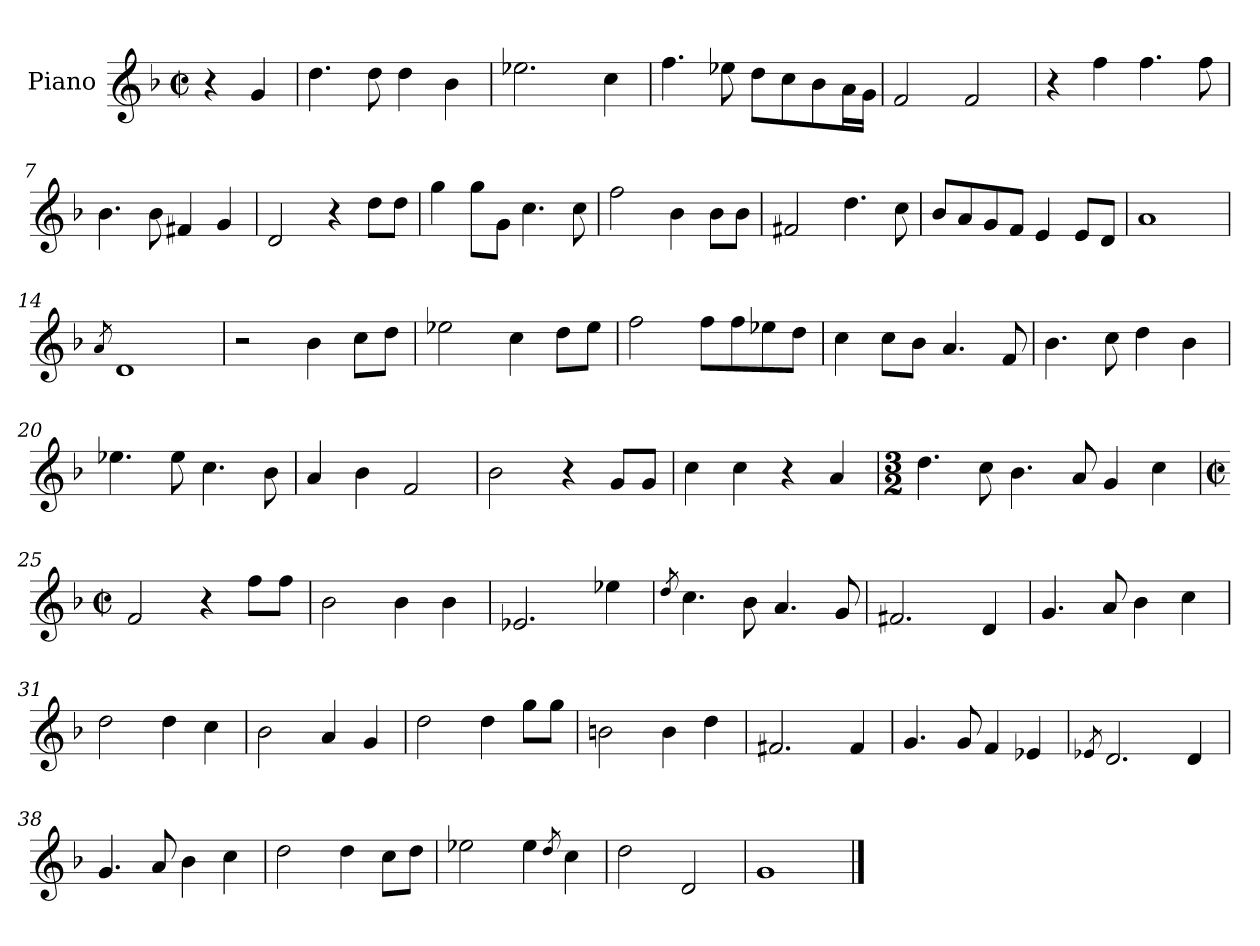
**kern
*part1
*staff1
*I"Piano
*I'Pno.
*clefG2
*k[b-]
*M2/2
*met(c|)
=1
4r
4g/
=2
4.dd\
8dd\
4dd\
4b-\
=3
2.ee-X\
4cc\
=4
4.ff\
8ee-X\
8dd\L
8cc\
8b-\
16a\L
16g\JJ
=5
2f/
2f/
=6
4r
4ff\
4.ff\
8ff\
=7
4.b-\
8b-\
4f#X/
4g/
=8
2d/
4r
8dd\L
8dd\J
!!LO:LB:g=z
=9
4gg\
8gg\L
8g\J
4.cc\
8cc\
=10
2ff\
4b-\
8b-\L
8b-\J
=11
2f#X/
4.dd\
8cc\
=12
8b-/L
8a/
8g/
8f/J
4e/
8e/L
8d/J
=13
1a
=14
8qa/
1d
=15
2r
4b-\
8cc\L
8dd\J
=16
2ee-X\
4cc\
8dd\L
8ee-\J
=17
2ff\
8ff\L
8ff\
8ee-X\
8dd\J
!!LO:LB:g=z
=18
4cc\
8cc\L
8b-\J
4.a/
8f/
=19
4.b-\
8cc\
4dd\
4b-\
=20
4.ee-X\
8ee-\
4.cc\
8b-\
=21
4a/
4b-\
2f/
=22
2b-\
4r
8g/L
8g/J
=23
4cc\
4cc\
4r
4a/
=24
*M3/2
4.dd\
8cc\
4.b-\
8a/
4g/
4cc\
!!LO:LB:g=z
=25
*M2/2
*met(c|)
2f/
4r
8ff\L
8ff\J
=26
2b-\
4b-\
4b-\
=27
2.e-X/
4ee-X\
=28
8qdd/
4.cc\
8b-\
4.a/
8g/
=29
2.f#X/
4d/
=30
4.g/
8a/
4b-\
4cc\
=31
2dd\
4dd\
4cc\
=32
2b-\
4a/
4g/
=33
2dd\
4dd\
8gg\L
8gg\J
!!LO:LB:g=z
=34
2bn\
4b\
4dd\
=35
2.f#X/
4f#/
=36
4.g/
8g/
4f/
4e-X/
=37
8qe-X/
2.d/
4d/
=38
4.g/
8a/
4b-\
4cc\
=39
2dd\
4dd\
8cc\L
8dd\J
=40
2ee-X\
4ee-\
8qdd/
4cc\
=41
2dd\
2d/
=42
1g
==
*-
